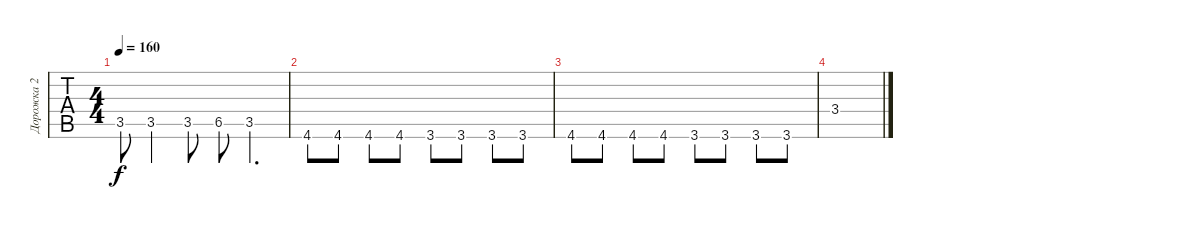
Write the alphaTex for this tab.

\track ("Дорожка 2" "Дорожка 2") {solo instrument electricbasspick}
\staff {tabs}
\tuning (E4 B3 G3 D3 A2 E2) {hide}
\ts (4 4)
\tempo 160
\clef g2
\ks c
3.5.8{dy f} 3.5.4 3.5.8 6.5.8 3.5.4{d} |
4.6.8 4.6.8 4.6.8 4.6.8 3.6.8 3.6.8 3.6.8 3.6.8 |
4.6.8 4.6.8 4.6.8 4.6.8 3.6.8 3.6.8 3.6.8 3.6.8 |
3.4.1
